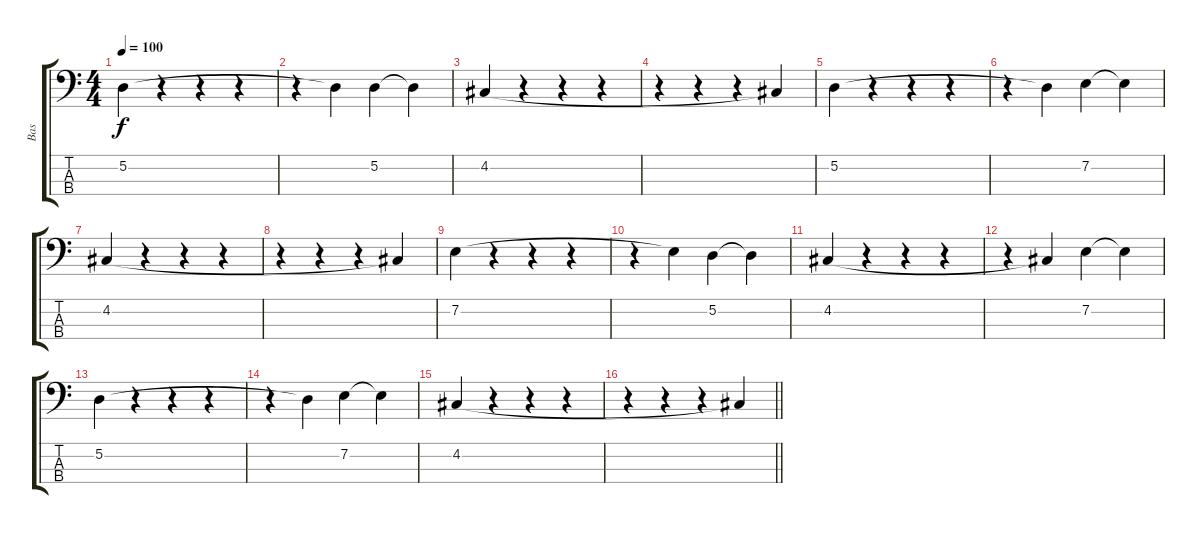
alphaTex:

\track ("Bas" "Bas") {instrument electricbasspick}
\staff {score tabs}
\tuning (D2 A1 E1 B0) {hide}
\ts (4 4)
\tempo 100
\clef f4
\ks c
5.2.4{dy f} r.4 r.4 r.4 |
r.4 5.2{t}.4 5.2.4 5.2{t}.4 |
4.2.4 r.4 r.4 r.4 |
r.4 r.4 r.4 4.2{t}.4 |
5.2.4 r.4 r.4 r.4 |
r.4 5.2{t}.4 7.2.4 7.2{t}.4 |
4.2.4 r.4 r.4 r.4 |
r.4 r.4 r.4 4.2{t}.4 |
7.2.4 r.4 r.4 r.4 |
r.4 7.2{t}.4 5.2.4 5.2{t}.4 |
4.2.4 r.4 r.4 r.4 |
r.4 4.2{t}.4 7.2.4 7.2{t}.4 |
5.2.4 r.4 r.4 r.4 |
r.4 5.2{t}.4 7.2.4 7.2{t}.4 |
4.2.4 r.4 r.4 r.4 |
\barLineRight lightlight
r.4 r.4 r.4 4.2{t}.4
